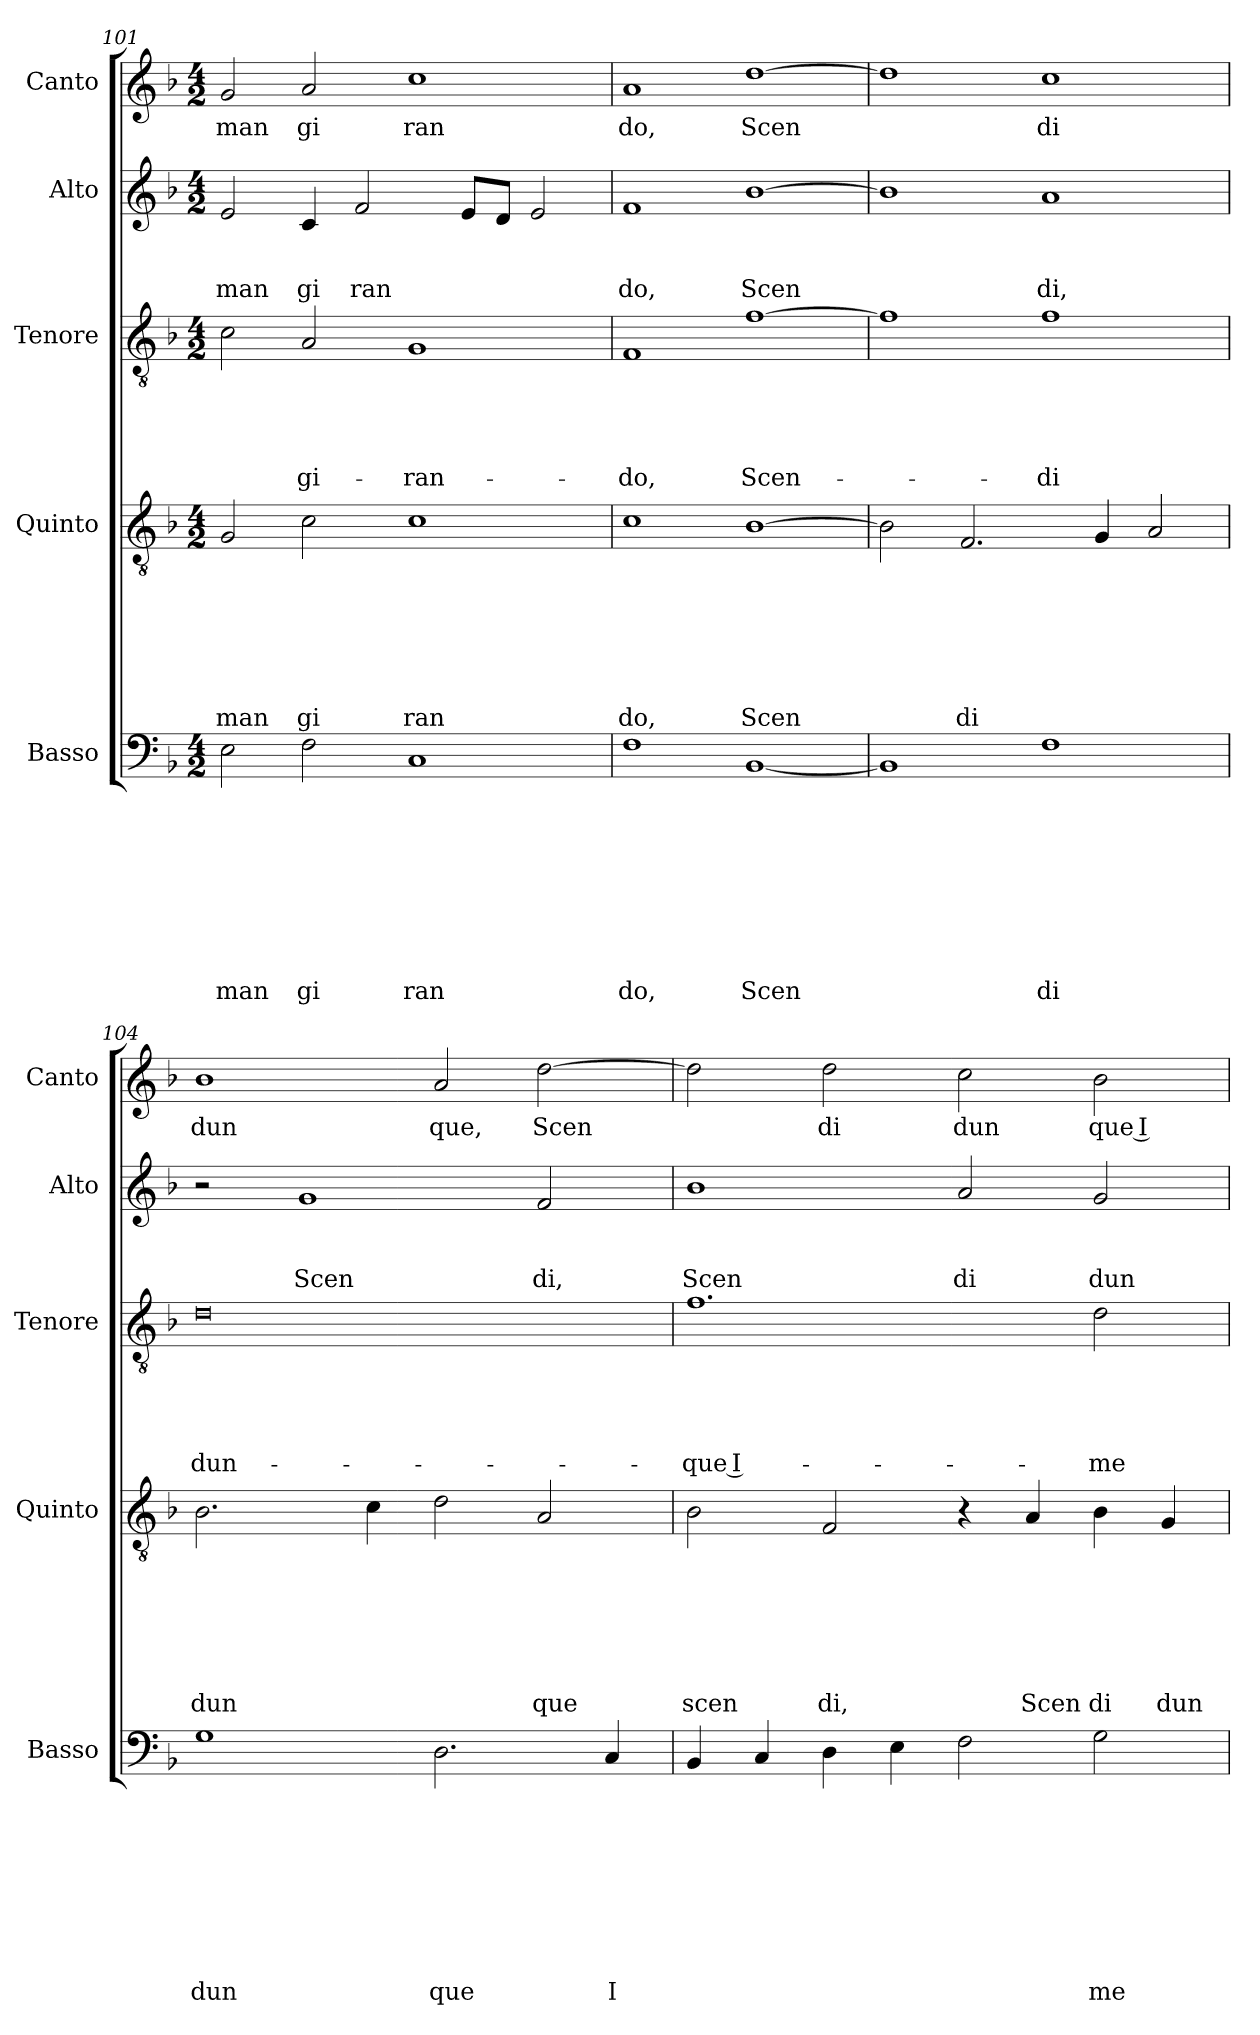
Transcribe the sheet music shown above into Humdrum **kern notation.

**kern	**text	**text	**text	**text	**text	**text	**text	**text	**text	**kern	**text	**text	**text	**text	**text	**text	**text	**kern	**text	**text	**text	**text	**text	**kern	**text	**text	**text	**kern	**text
*part5	*part5	*part5	*part5	*part5	*part5	*part5	*part5	*part5	*part5	*part4	*part4	*part4	*part4	*part4	*part4	*part4	*part4	*part3	*part3	*part3	*part3	*part3	*part3	*part2	*part2	*part2	*part2	*part1	*part1
*staff5	*staff5	*staff5	*staff5	*staff5	*staff5	*staff5	*staff5	*staff5	*staff5	*staff4	*staff4	*staff4	*staff4	*staff4	*staff4	*staff4	*staff4	*staff3	*staff3	*staff3	*staff3	*staff3	*staff3	*staff2	*staff2	*staff2	*staff2	*staff1	*staff1
*I"Basso	*	*	*	*	*	*	*	*	*	*I"Quinto	*	*	*	*	*	*	*	*I"Tenore	*	*	*	*	*	*I"Alto	*	*	*	*I"Canto	*
*I'Basso	*	*	*	*	*	*	*	*	*	*I'Quinto	*	*	*	*	*	*	*	*I'Tenore	*	*	*	*	*	*I'Alto	*	*	*	*I'Canto	*
*clefF4	*	*	*	*	*	*	*	*	*	*clefGv2	*	*	*	*	*	*	*	*clefGv2	*	*	*	*	*	*clefG2	*	*	*	*clefG2	*
*k[b-]	*	*	*	*	*	*	*	*	*	*k[b-]	*	*	*	*	*	*	*	*k[b-]	*	*	*	*	*	*k[b-]	*	*	*	*k[b-]	*
*F:	*	*	*	*	*	*	*	*	*	*F:	*	*	*	*	*	*	*	*F:	*	*	*	*	*	*F:	*	*	*	*F:	*
*M4/2	*	*	*	*	*	*	*	*	*	*M4/2	*	*	*	*	*	*	*	*M4/2	*	*	*	*	*	*M4/2	*	*	*	*M4/2	*
=101	=101	=101	=101	=101	=101	=101	=101	=101	=101	=101	=101	=101	=101	=101	=101	=101	=101	=101	=101	=101	=101	=101	=101	=101	=101	=101	=101	=101	=101
!	!	!	!	!	!	!	!	!	!LO:LY:b	!	!	!	!	!	!	!	!LO:LY:b	!	!	!	!	!	!	!	!	!	!LO:LY:b	!	!LO:LY:b
2E\	.	.	.	.	.	.	.	.	man	2G/	.	.	.	.	.	.	man	2c\	.	.	.	.	.	2e/	.	.	man	2g/	man
!	!	!	!	!	!	!	!	!	!LO:LY:b	!	!	!	!	!	!	!	!LO:LY:b	!	!	!	!	!	!LO:LY:b	!	!	!	!LO:LY:b	!	!LO:LY:b
2F\	.	.	.	.	.	.	.	.	gi	2c\	.	.	.	.	.	.	gi	2A/	.	.	.	.	gi-	4c/	.	.	gi	2a/	gi
!	!	!	!	!	!	!	!	!	!	!	!	!	!	!	!	!	!	!	!	!	!	!	!	!	!	!	!LO:LY:b	!	!
.	.	.	.	.	.	.	.	.	.	.	.	.	.	.	.	.	.	.	.	.	.	.	.	2f/	.	.	ran	.	.
!	!	!	!	!	!	!	!	!	!LO:LY:b	!	!	!	!	!	!	!	!LO:LY:b	!	!	!	!	!	!LO:LY:b	!	!	!	!	!	!LO:LY:b
1C	.	.	.	.	.	.	.	.	ran	1c	.	.	.	.	.	.	ran	1G	.	.	.	.	-ran-	.	.	.	.	1cc	ran
.	.	.	.	.	.	.	.	.	.	.	.	.	.	.	.	.	.	.	.	.	.	.	.	8e/L	.	.	.	.	.
.	.	.	.	.	.	.	.	.	.	.	.	.	.	.	.	.	.	.	.	.	.	.	.	8d/J	.	.	.	.	.
.	.	.	.	.	.	.	.	.	.	.	.	.	.	.	.	.	.	.	.	.	.	.	.	2e/	.	.	.	.	.
=102	=102	=102	=102	=102	=102	=102	=102	=102	=102	=102	=102	=102	=102	=102	=102	=102	=102	=102	=102	=102	=102	=102	=102	=102	=102	=102	=102	=102	=102
!	!	!	!	!	!	!	!	!	!LO:LY:b	!	!	!	!	!	!	!	!LO:LY:b	!	!	!	!	!	!LO:LY:b	!	!	!	!LO:LY:b	!	!LO:LY:b
1F	.	.	.	.	.	.	.	.	do,	1c	.	.	.	.	.	.	do,	1F	.	.	.	.	-do,	1f	.	.	do,	1a	do,
!	!	!	!	!	!	!	!	!	!LO:LY:b	!	!	!	!	!	!	!	!LO:LY:b	!	!	!	!	!	!LO:LY:b	!	!	!	!LO:LY:b	!	!LO:LY:b
[<1BB-	.	.	.	.	.	.	.	.	Scen	[>1B-	.	.	.	.	.	.	Scen	[>1f	.	.	.	.	Scen-	[>1b-	.	.	Scen	[>1dd	Scen
=103	=103	=103	=103	=103	=103	=103	=103	=103	=103	=103	=103	=103	=103	=103	=103	=103	=103	=103	=103	=103	=103	=103	=103	=103	=103	=103	=103	=103	=103
1BB-]	.	.	.	.	.	.	.	.	.	2B-\]	.	.	.	.	.	.	.	1f]	.	.	.	.	.	1b-]	.	.	.	1dd]	.
!	!	!	!	!	!	!	!	!	!	!	!	!	!	!	!	!	!LO:LY:b	!	!	!	!	!	!	!	!	!	!	!	!
.	.	.	.	.	.	.	.	.	.	2.F/	.	.	.	.	.	.	di	.	.	.	.	.	.	.	.	.	.	.	.
!	!	!	!	!	!	!	!	!	!LO:LY:b	!	!	!	!	!	!	!	!	!	!	!	!	!	!LO:LY:b	!	!	!	!LO:LY:b	!	!LO:LY:b
1F	.	.	.	.	.	.	.	.	di	.	.	.	.	.	.	.	.	1f	.	.	.	.	-di	1a	.	.	di,	1cc	di
.	.	.	.	.	.	.	.	.	.	4G/	.	.	.	.	.	.	.	.	.	.	.	.	.	.	.	.	.	.	.
.	.	.	.	.	.	.	.	.	.	2A/	.	.	.	.	.	.	.	.	.	.	.	.	.	.	.	.	.	.	.
=104	=104	=104	=104	=104	=104	=104	=104	=104	=104	=104	=104	=104	=104	=104	=104	=104	=104	=104	=104	=104	=104	=104	=104	=104	=104	=104	=104	=104	=104
!	!	!	!	!	!	!	!	!	!LO:LY:b	!	!	!	!	!	!	!	!LO:LY:b	!	!	!	!	!	!LO:LY:b	!	!	!	!	!	!LO:LY:b
1G	.	.	.	.	.	.	.	.	dun	2.B-\	.	.	.	.	.	.	dun	0d	.	.	.	.	dun-	2r	.	.	.	1b-	dun
!	!	!	!	!	!	!	!	!	!	!	!	!	!	!	!	!	!	!	!	!	!	!	!	!	!	!	!LO:LY:b	!	!
.	.	.	.	.	.	.	.	.	.	.	.	.	.	.	.	.	.	.	.	.	.	.	.	1g	.	.	Scen	.	.
.	.	.	.	.	.	.	.	.	.	4c\	.	.	.	.	.	.	.	.	.	.	.	.	.	.	.	.	.	.	.
!	!	!	!	!	!	!	!	!	!LO:LY:b	!	!	!	!	!	!	!	!	!	!	!	!	!	!	!	!	!	!	!	!LO:LY:b
2.D\	.	.	.	.	.	.	.	.	que	2d\	.	.	.	.	.	.	.	.	.	.	.	.	.	.	.	.	.	2a/	que,
!	!	!	!	!	!	!	!	!	!	!	!	!	!	!	!	!	!LO:LY:b	!	!	!	!	!	!	!	!	!	!LO:LY:b	!	!LO:LY:b
.	.	.	.	.	.	.	.	.	.	2A/	.	.	.	.	.	.	que	.	.	.	.	.	.	2f/	.	.	di,	[>2dd\	Scen
!	!	!	!	!	!	!	!	!	!LO:LY:b:rj	!	!	!	!	!	!	!	!	!	!	!	!	!	!	!	!	!	!	!	!
4C/	.	.	.	.	.	.	.	.	I	.	.	.	.	.	.	.	.	.	.	.	.	.	.	.	.	.	.	.	.
=105	=105	=105	=105	=105	=105	=105	=105	=105	=105	=105	=105	=105	=105	=105	=105	=105	=105	=105	=105	=105	=105	=105	=105	=105	=105	=105	=105	=105	=105
!	!	!	!	!	!	!	!	!	!	!	!	!	!	!	!	!	!LO:LY:b	!	!	!	!	!	!LO:LY:b	!	!	!	!LO:LY:b	!	!
4BB-/	.	.	.	.	.	.	.	.	.	2B-\	.	.	.	.	.	.	scen	1.f	.	.	.	.	-que I-	1b-	.	.	Scen	2dd\]	.
4C/	.	.	.	.	.	.	.	.	.	.	.	.	.	.	.	.	.	.	.	.	.	.	.	.	.	.	.	.	.
!	!	!	!	!	!	!	!	!	!	!	!	!	!	!	!	!	!LO:LY:b	!	!	!	!	!	!	!	!	!	!	!	!LO:LY:b
4D\	.	.	.	.	.	.	.	.	.	2F/	.	.	.	.	.	.	di,	.	.	.	.	.	.	.	.	.	.	2dd\	di
4E\	.	.	.	.	.	.	.	.	.	.	.	.	.	.	.	.	.	.	.	.	.	.	.	.	.	.	.	.	.
!	!	!	!	!	!	!	!	!	!	!	!	!	!	!	!	!	!	!	!	!	!	!	!	!	!	!	!LO:LY:b	!	!LO:LY:b
2F\	.	.	.	.	.	.	.	.	.	4r	.	.	.	.	.	.	.	.	.	.	.	.	.	2a/	.	.	di	2cc\	dun
!	!	!	!	!	!	!	!	!	!	!	!	!	!	!	!	!	!LO:LY:b	!	!	!	!	!	!	!	!	!	!	!	!
.	.	.	.	.	.	.	.	.	.	4A/	.	.	.	.	.	.	Scen	.	.	.	.	.	.	.	.	.	.	.	.
!	!	!	!	!	!	!	!	!	!LO:LY:b	!	!	!	!	!	!	!	!LO:LY:b	!	!	!	!	!	!LO:LY:b	!	!	!	!LO:LY:b	!	!LO:LY:b
2G\	.	.	.	.	.	.	.	.	me	4B-\	.	.	.	.	.	.	di	2d\	.	.	.	.	-me-	2g/	.	.	dun	2b-\	que I
!	!	!	!	!	!	!	!	!	!	!	!	!	!	!	!	!	!LO:LY:b	!	!	!	!	!	!	!	!	!	!	!	!
.	.	.	.	.	.	.	.	.	.	4G/	.	.	.	.	.	.	dun	.	.	.	.	.	.	.	.	.	.	.	.
=	=	=	=	=	=	=	=	=	=	=	=	=	=	=	=	=	=	=	=	=	=	=	=	=	=	=	=	=	=
*-	*-	*-	*-	*-	*-	*-	*-	*-	*-	*-	*-	*-	*-	*-	*-	*-	*-	*-	*-	*-	*-	*-	*-	*-	*-	*-	*-	*-	*-
